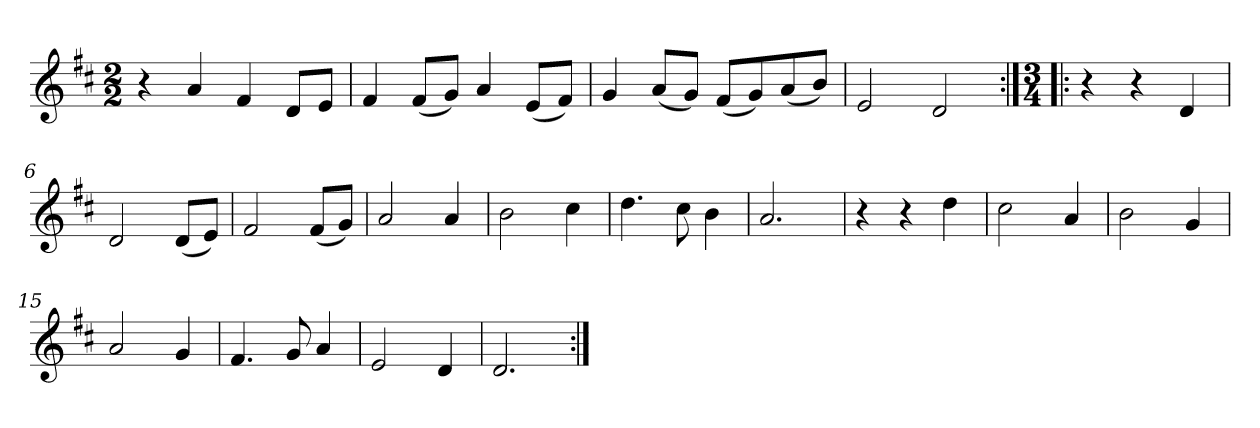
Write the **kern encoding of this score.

**kern
*part1
*staff1
*clefG2
*k[f#c#]
*D:
*M2/2
*MM120
=1
4r
4a
4f#
8d/L
8e/J
=2
4f#
(8f#/L
8g/J)
4a
(8e/L
8f#/J)
=3
4g
(8a/L
8g/J)
(8f#/L
8g/)
(8a/
8b/J)
=4
2e
2d
=5:|!|:
*M3/4
4r
4r
4d
=6
2d
(8d/L
8e/J)
=7
2f#
(8f#/L
8g/J)
=8
2a
4a
=9
2b
4cc#
=10
4.dd
8cc#
4b
=11
2.a
=12
4r
4r
4dd
=13
2cc#
4a
=14
2b
4g
=15
2a
4g
=16
4.f#
8g
4a
=17
2e
4d
=18
2.d
=:|!
*-
